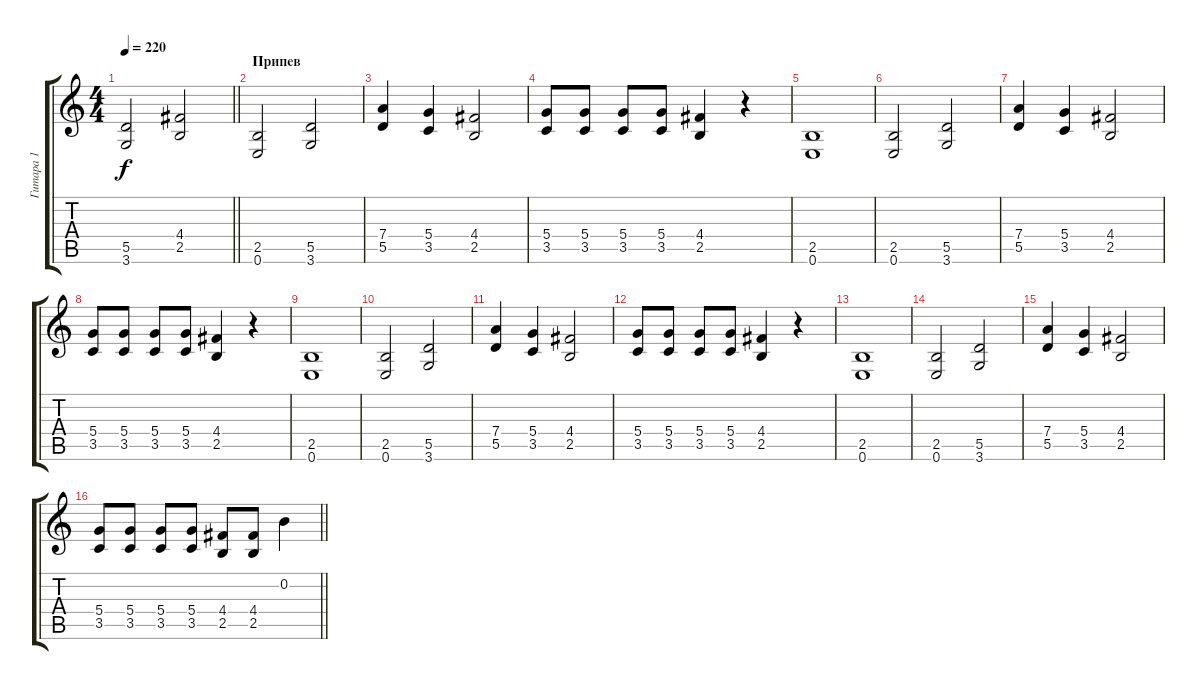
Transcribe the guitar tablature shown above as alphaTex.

\track ("Гитара 1" "Гитара 1") {instrument distortionguitar}
\staff {score tabs}
\tuning (E4 B3 G3 D3 A2 E2) {hide}
\ts (4 4)
\tempo 220
\clef g2
\barLineRight lightlight
\ks c
(5.5 3.6).2{dy f} (4.4 2.5).2 |
\section ("" "Припев")
(2.5 0.6).2 (5.5 3.6).2 |
(7.4 5.5).4 (5.4 3.5).4 (4.4 2.5).2 |
(5.4 3.5).8 (5.4 3.5).8 (5.4 3.5).8 (5.4 3.5).8 (4.4 2.5).4 r.4 |
(2.5 0.6).1 |
(2.5 0.6).2 (5.5 3.6).2 |
(7.4 5.5).4 (5.4 3.5).4 (4.4 2.5).2 |
(5.4 3.5).8 (5.4 3.5).8 (5.4 3.5).8 (5.4 3.5).8 (4.4 2.5).4 r.4 |
(2.5 0.6).1 |
(2.5 0.6).2 (5.5 3.6).2 |
(7.4 5.5).4 (5.4 3.5).4 (4.4 2.5).2 |
(5.4 3.5).8 (5.4 3.5).8 (5.4 3.5).8 (5.4 3.5).8 (4.4 2.5).4 r.4 |
(2.5 0.6).1 |
(2.5 0.6).2 (5.5 3.6).2 |
(7.4 5.5).4 (5.4 3.5).4 (4.4 2.5).2 |
\barLineRight lightlight
(5.4 3.5).8 (5.4 3.5).8 (5.4 3.5).8 (5.4 3.5).8 (4.4 2.5).8 (4.4 2.5).8 0.2.4
